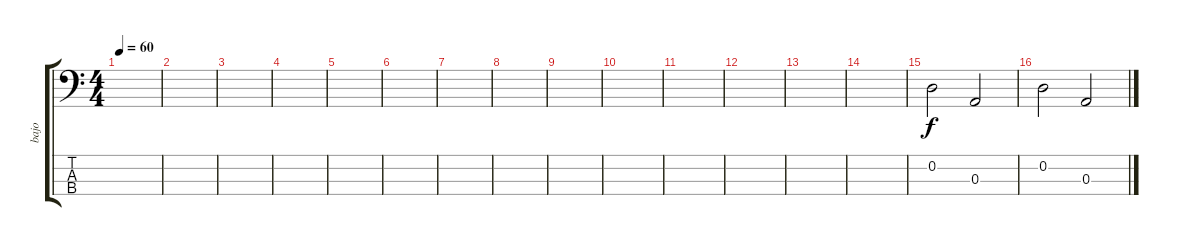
\track ("bajo" "bajo") {instrument electricbassfinger}
\staff {score tabs}
\tuning (G2 D2 A1 E1) {hide}
\ts (4 4)
\tempo 60
\clef f4
\ks c
|
|
|
|
|
|
|
|
|
|
|
|
|
|
0.2.2 0.3.2 |
0.2.2 0.3.2
